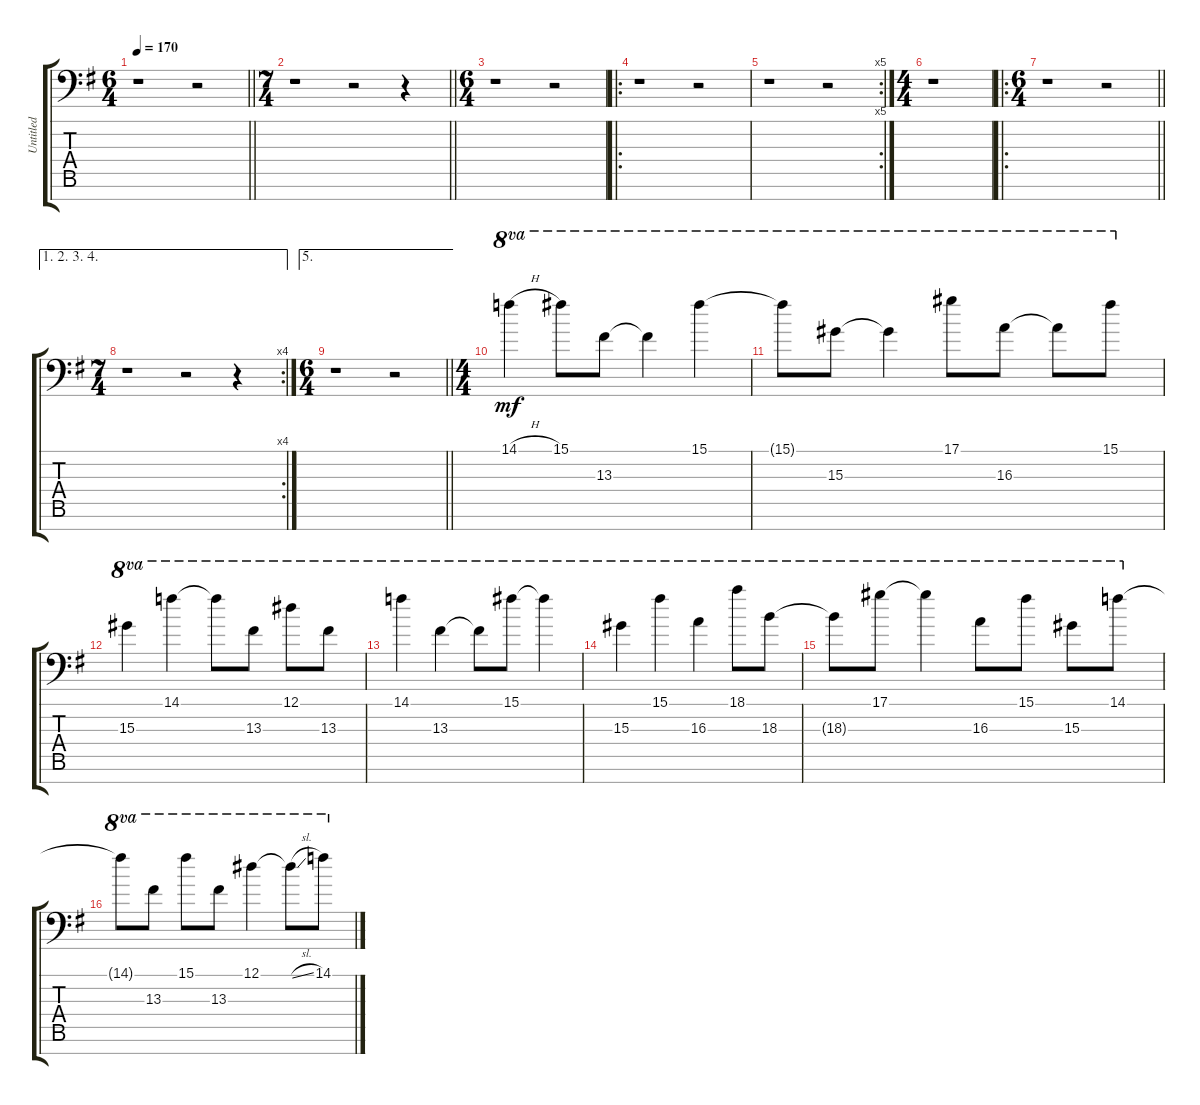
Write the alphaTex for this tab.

\track ("Untitled" "Untitled") {instrument distortionguitar}
\staff {score tabs}
\tuning (Eb4 Bb3 F3 Db3 Ab2 Eb2 Bb1) {hide}
\ts (6 4)
\tempo 170
\clef f4
\barLineRight lightlight
\ks g
r.1{dy mf} r.2 |
\ts (7 4)
\barLineRight lightlight
r.1 r.2 r.4 |
\ts (6 4)
r.1 r.2 |
\ro
r.1 r.2 |
\rc 5
r.1 r.2 |
\ts (4 4)
r.1 |
\ro
\ts (6 4)
\barLineRight lightlight
r.1 r.2 |
\ae (1 2 3 4)
\rc 4
\ts (7 4)
r.1 r.2 r.4 |
\ae 5
\ts (6 4)
\barLineRight lightlight
r.1 r.2 |
\ts (4 4)
14.1{h}.4{ot 8va} 15.1.8{ot 8va} 13.3.8{ot 8va} 13.3{t}.4{ot 8va} 15.1.4{ot 8va} |
15.1{t}.8{ot 8va} 15.3.8{ot 8va} 15.3{t}.4{ot 8va} 17.1.8{ot 8va} 16.3.8{ot 8va} 16.3{t}.8{ot 8va} 15.1.8{ot 8va} |
15.3.4{ot 8va} 14.1.4{ot 8va} 14.1{t}.8{ot 8va} 13.3.8{ot 8va} 12.1.8{ot 8va} 13.3.8{ot 8va} |
14.1.4{ot 8va} 13.3.4{ot 8va} 13.3{t}.8{ot 8va} 15.1.8{ot 8va} 15.1{t}.4{ot 8va} |
15.3.4{ot 8va} 15.1.4{ot 8va} 16.3.4{ot 8va} 18.1.8{ot 8va} 18.3.8{ot 8va} |
18.3{t}.8{ot 8va} 17.1.8{ot 8va} 17.1{t}.4{ot 8va} 16.3.8{ot 8va} 15.1.8{ot 8va} 15.3.8{ot 8va} 14.1.8{ot 8va} |
14.1{t}.8{ot 8va} 13.3.8{ot 8va} 15.1.8{ot 8va} 13.3.8{ot 8va} 12.1.4{ot 8va} 12.1{sl t}.8{ot 8va} 14.1.8{ot 8va}
